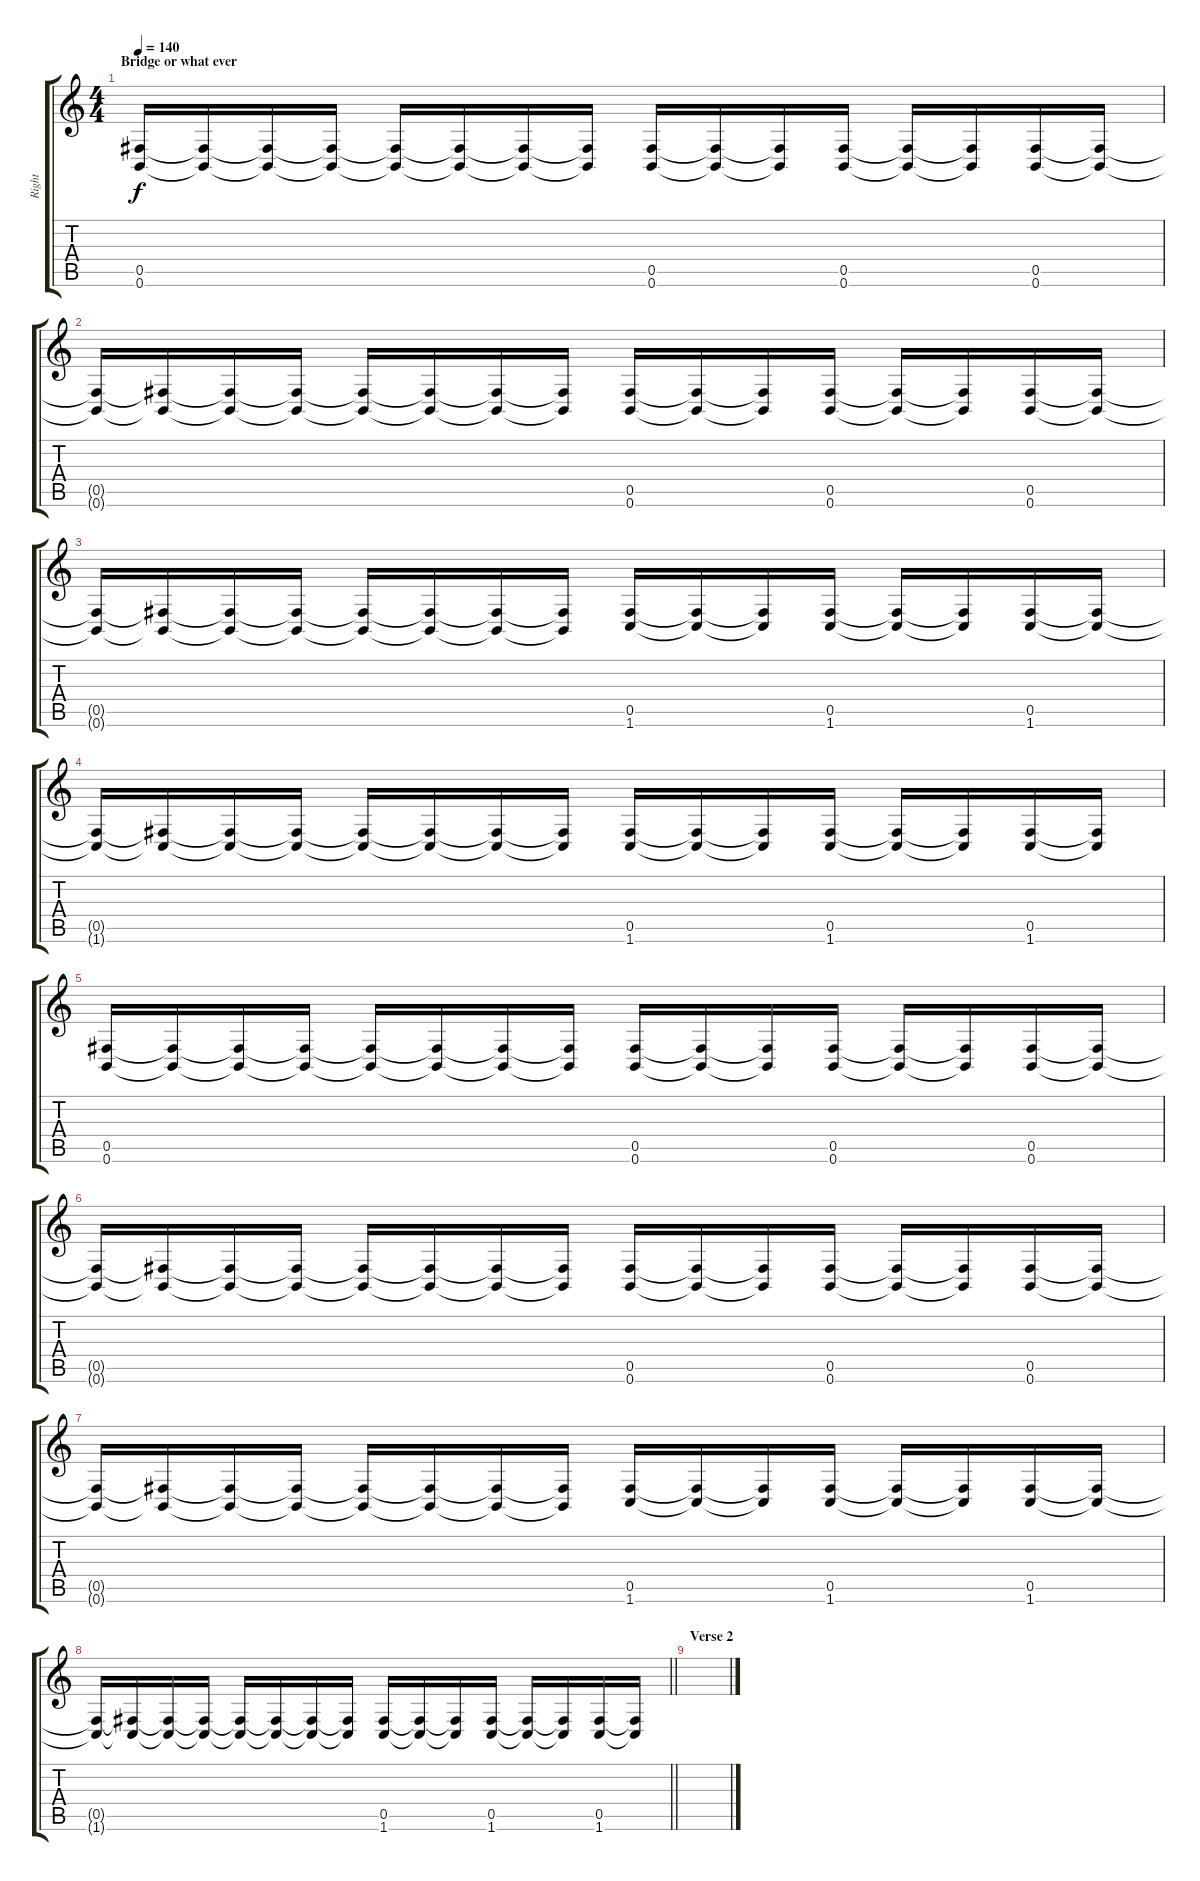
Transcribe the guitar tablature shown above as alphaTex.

\track ("Right" "Right") {instrument distortionguitar}
\staff {score tabs}
\tuning (Db4 Ab3 E3 B2 Gb2 B1) {hide}
\ts (4 4)
\section ("" "Bridge or what ever")
\tempo 140
\clef g2
\ks c
(0.5 0.6).16{dy f} (0.5{t} 0.6{t}).16 (0.5{t} 0.6{t}).16 (0.5{t} 0.6{t}).16 (0.5{t} 0.6{t}).16 (0.5{t} 0.6{t}).16 (0.5{t} 0.6{t}).16 (0.5{t} 0.6{t}).16 (0.5 0.6).16 (0.5{t} 0.6{t}).16 (0.5{t} 0.6{t}).16 (0.5 0.6).16 (0.5{t} 0.6{t}).16 (0.5{t} 0.6{t}).16 (0.5 0.6).16 (0.5{t} 0.6{t}).16 |
(0.5{t} 0.6{t}).16 (0.5{t} 0.6{t}).16 (0.5{t} 0.6{t}).16 (0.5{t} 0.6{t}).16 (0.5{t} 0.6{t}).16 (0.5{t} 0.6{t}).16 (0.5{t} 0.6{t}).16 (0.5{t} 0.6{t}).16 (0.5 0.6).16 (0.5{t} 0.6{t}).16 (0.5{t} 0.6{t}).16 (0.5 0.6).16 (0.5{t} 0.6{t}).16 (0.5{t} 0.6{t}).16 (0.5 0.6).16 (0.5{t} 0.6{t}).16 |
(0.5{t} 0.6{t}).16 (0.5{t} 0.6{t}).16 (0.5{t} 0.6{t}).16 (0.5{t} 0.6{t}).16 (0.5{t} 0.6{t}).16 (0.5{t} 0.6{t}).16 (0.5{t} 0.6{t}).16 (0.5{t} 0.6{t}).16 (0.5 1.6).16 (0.5{t} 1.6{t}).16 (0.5{t} 1.6{t}).16 (0.5 1.6).16 (0.5{t} 1.6{t}).16 (0.5{t} 1.6{t}).16 (0.5 1.6).16 (0.5{t} 1.6{t}).16 |
(0.5{t} 1.6{t}).16 (0.5{t} 1.6{t}).16 (0.5{t} 1.6{t}).16 (0.5{t} 1.6{t}).16 (0.5{t} 1.6{t}).16 (0.5{t} 1.6{t}).16 (0.5{t} 1.6{t}).16 (0.5{t} 1.6{t}).16 (0.5 1.6).16 (0.5{t} 1.6{t}).16 (0.5{t} 1.6{t}).16 (0.5 1.6).16 (0.5{t} 1.6{t}).16 (0.5{t} 1.6{t}).16 (0.5 1.6).16 (0.5{t} 1.6{t}).16 |
(0.5 0.6).16 (0.5{t} 0.6{t}).16 (0.5{t} 0.6{t}).16 (0.5{t} 0.6{t}).16 (0.5{t} 0.6{t}).16 (0.5{t} 0.6{t}).16 (0.5{t} 0.6{t}).16 (0.5{t} 0.6{t}).16 (0.5 0.6).16 (0.5{t} 0.6{t}).16 (0.5{t} 0.6{t}).16 (0.5 0.6).16 (0.5{t} 0.6{t}).16 (0.5{t} 0.6{t}).16 (0.5 0.6).16 (0.5{t} 0.6{t}).16 |
(0.5{t} 0.6{t}).16 (0.5{t} 0.6{t}).16 (0.5{t} 0.6{t}).16 (0.5{t} 0.6{t}).16 (0.5{t} 0.6{t}).16 (0.5{t} 0.6{t}).16 (0.5{t} 0.6{t}).16 (0.5{t} 0.6{t}).16 (0.5 0.6).16 (0.5{t} 0.6{t}).16 (0.5{t} 0.6{t}).16 (0.5 0.6).16 (0.5{t} 0.6{t}).16 (0.5{t} 0.6{t}).16 (0.5 0.6).16 (0.5{t} 0.6{t}).16 |
(0.5{t} 0.6{t}).16 (0.5{t} 0.6{t}).16 (0.5{t} 0.6{t}).16 (0.5{t} 0.6{t}).16 (0.5{t} 0.6{t}).16 (0.5{t} 0.6{t}).16 (0.5{t} 0.6{t}).16 (0.5{t} 0.6{t}).16 (0.5 1.6).16 (0.5{t} 1.6{t}).16 (0.5{t} 1.6{t}).16 (0.5 1.6).16 (0.5{t} 1.6{t}).16 (0.5{t} 1.6{t}).16 (0.5 1.6).16 (0.5{t} 1.6{t}).16 |
\barLineRight lightlight
(0.5{t} 1.6{t}).16 (0.5{t} 1.6{t}).16 (0.5{t} 1.6{t}).16 (0.5{t} 1.6{t}).16 (0.5{t} 1.6{t}).16 (0.5{t} 1.6{t}).16 (0.5{t} 1.6{t}).16 (0.5{t} 1.6{t}).16 (0.5 1.6).16 (0.5{t} 1.6{t}).16 (0.5{t} 1.6{t}).16 (0.5 1.6).16 (0.5{t} 1.6{t}).16 (0.5{t} 1.6{t}).16 (0.5 1.6).16 (0.5{t} 1.6{t}).16 |
\section ("" "Verse 2")
